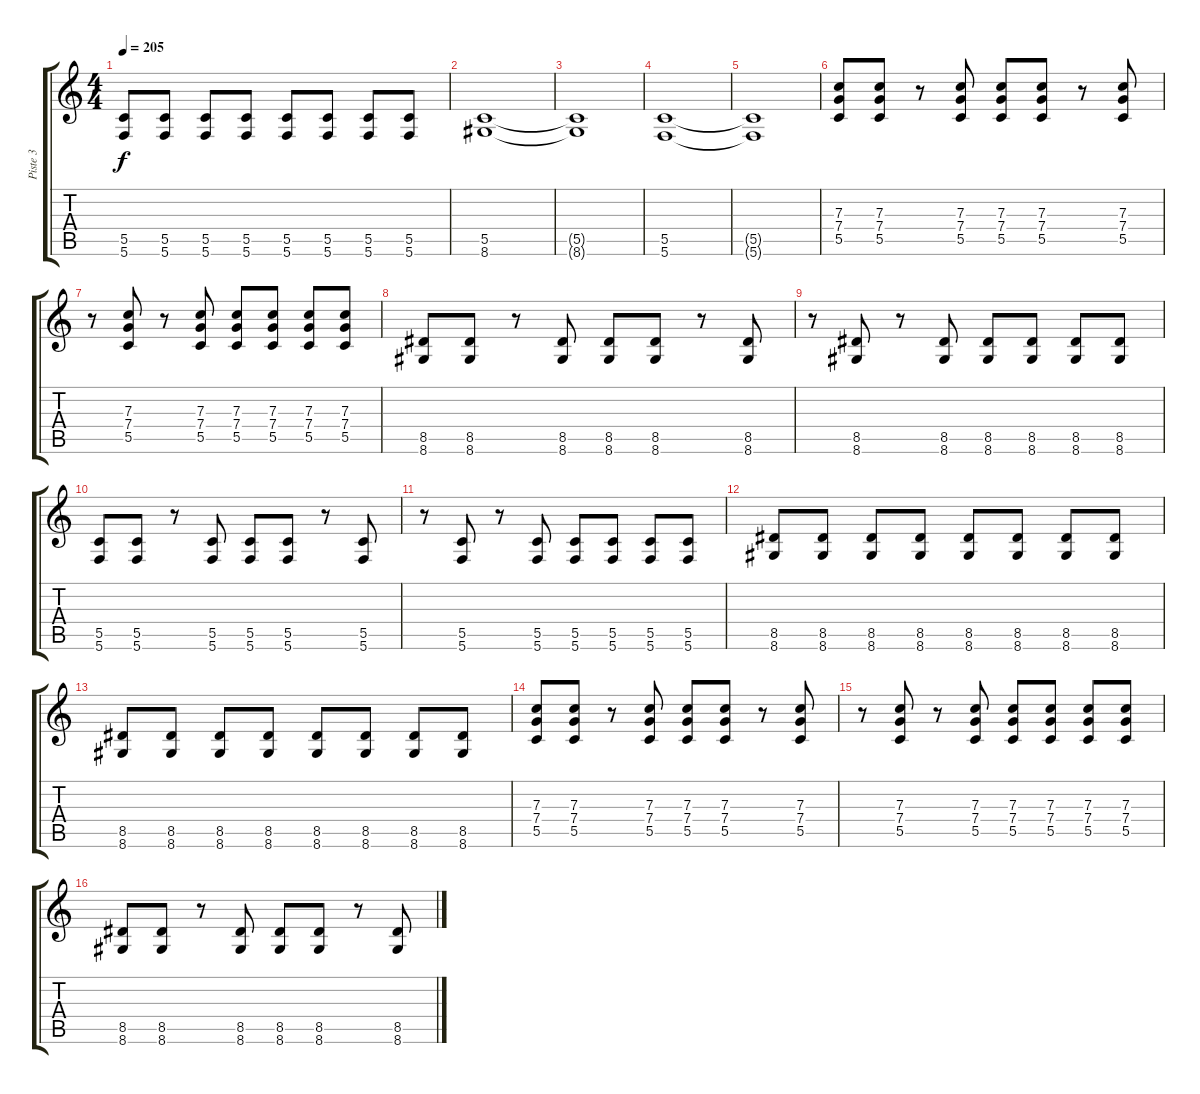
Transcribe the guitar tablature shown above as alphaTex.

\track ("Piste 3" "Piste 3") {instrument distortionguitar}
\staff {score tabs}
\tuning (D4 A3 F3 C3 G2 C2) {hide}
\ts (4 4)
\tempo 205
\clef g2
\ks c
(5.5 5.6).8{dy f} (5.5 5.6).8 (5.5 5.6).8 (5.5 5.6).8 (5.5 5.6).8 (5.5 5.6).8 (5.5 5.6).8 (5.5 5.6).8 |
(5.5 8.6).1 |
(5.5{t} 8.6{t}).1 |
(5.5 5.6).1 |
(5.5{t} 5.6{t}).1 |
(7.3 7.4 5.5).8 (7.3 7.4 5.5).8 r.8 (7.3 7.4 5.5).8 (7.3 7.4 5.5).8 (7.3 7.4 5.5).8 r.8 (7.3 7.4 5.5).8 |
r.8 (7.3 7.4 5.5).8 r.8 (7.3 7.4 5.5).8 (7.3 7.4 5.5).8 (7.3 7.4 5.5).8 (7.3 7.4 5.5).8 (7.3 7.4 5.5).8 |
(8.5 8.6).8 (8.5 8.6).8 r.8 (8.5 8.6).8 (8.5 8.6).8 (8.5 8.6).8 r.8 (8.5 8.6).8 |
r.8 (8.5 8.6).8 r.8 (8.5 8.6).8 (8.5 8.6).8 (8.5 8.6).8 (8.5 8.6).8 (8.5 8.6).8 |
(5.5 5.6).8 (5.5 5.6).8 r.8 (5.5 5.6).8 (5.5 5.6).8 (5.5 5.6).8 r.8 (5.5 5.6).8 |
r.8 (5.5 5.6).8 r.8 (5.5 5.6).8 (5.5 5.6).8 (5.5 5.6).8 (5.5 5.6).8 (5.5 5.6).8 |
(8.5 8.6).8 (8.5 8.6).8 (8.5 8.6).8 (8.5 8.6).8 (8.5 8.6).8 (8.5 8.6).8 (8.5 8.6).8 (8.5 8.6).8 |
(8.5 8.6).8 (8.5 8.6).8 (8.5 8.6).8 (8.5 8.6).8 (8.5 8.6).8 (8.5 8.6).8 (8.5 8.6).8 (8.5 8.6).8 |
(7.3 7.4 5.5).8 (7.3 7.4 5.5).8 r.8 (7.3 7.4 5.5).8 (7.3 7.4 5.5).8 (7.3 7.4 5.5).8 r.8 (7.3 7.4 5.5).8 |
r.8 (7.3 7.4 5.5).8 r.8 (7.3 7.4 5.5).8 (7.3 7.4 5.5).8 (7.3 7.4 5.5).8 (7.3 7.4 5.5).8 (7.3 7.4 5.5).8 |
(8.5 8.6).8 (8.5 8.6).8 r.8 (8.5 8.6).8 (8.5 8.6).8 (8.5 8.6).8 r.8 (8.5 8.6).8
